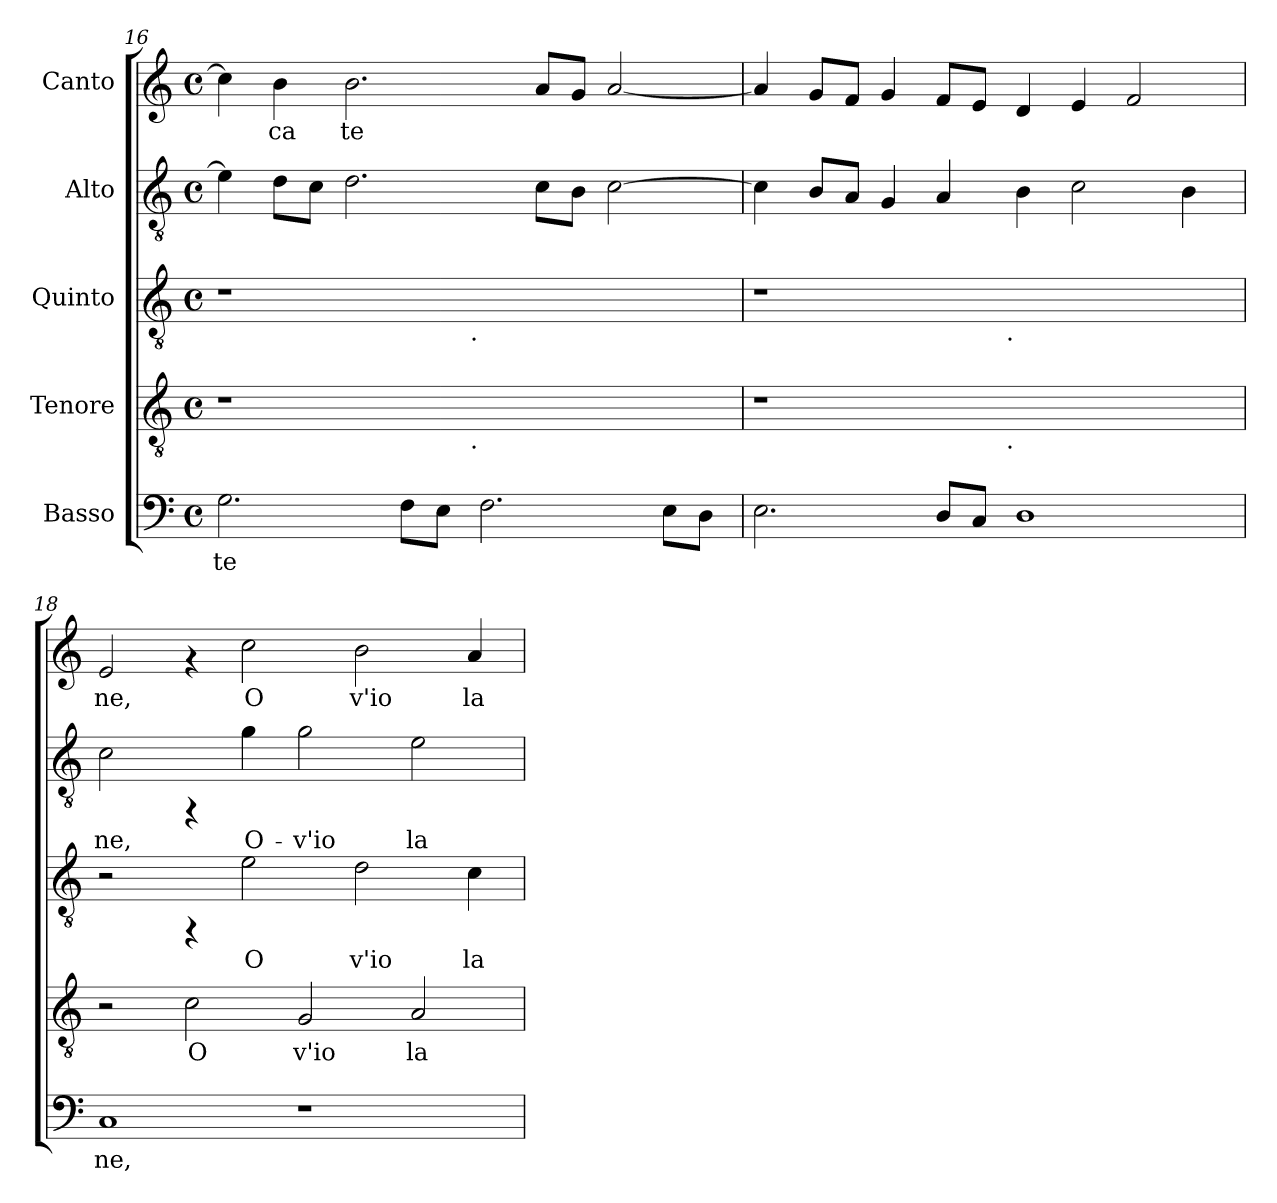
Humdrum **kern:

**kern	**text	**kern	**text	**kern	**text	**kern	**text	**kern	**text
*part5	*part5	*part4	*part4	*part3	*part3	*part2	*part2	*part1	*part1
*staff5	*staff5	*staff4	*staff4	*staff3	*staff3	*staff2	*staff2	*staff1	*staff1
*I"Basso	*	*I"Tenore	*	*I"Quinto	*	*I"Alto	*	*I"Canto	*
*clefF4	*	*clefGv2	*	*clefGv2	*	*clefGv2	*	*clefG2	*
*k[]	*	*k[]	*	*k[]	*	*k[]	*	*k[]	*
*C:	*	*C:	*	*C:	*	*C:	*	*C:	*
*M4/4	*	*M4/4	*	*M4/4	*	*M4/4	*	*M4/4	*
*met(c)	*	*met(c)	*	*met(c)	*	*met(c)	*	*met(c)	*
=16	=16	=16	=16	=16	=16	=16	=16	=16	=16
!	!LO:LY:b:cj	!	!	!	!	!	!LO:LY:b:cj	!	!LO:LY:b:cj
*	*	*^	*	*^	*	*	*	*	*
2.G\	te	1r	2ryy	.	1r	2ryy	.	4e\]	--	4cc\]	.
!	!	!	!	!	!	!	!	!	!LO:LY:b:cj	!	!LO:LY:b:cj
.	.	.	.	.	.	.	.	8d\L	--	4b\	ca
!	!	!	!	!	!	!	!	!	!LO:LY:b:cj	!	!
.	.	.	.	.	.	.	.	8c\J	--	.	.
!	!	!	!	!	!	!	!	!	!LO:LY:b:cj	!	!LO:LY:b:cj
.	.	.	4ryy	.	.	4ryy	.	2.d\	--	2.b\	te
!	!LO:LY:b:cj	!	!	!	!	!	!	!	!	!	!
8F\L	.	.	8...ryy	.	.	8...ryy	.	.	.	.	.
!	!LO:LY:b:cj	!	!	!	!	!	!	!	!	!	!
8E\J	.	.	.	.	.	.	.	.	.	.	.
!	!	!	!	!	!	!LO:TX:b:t=.	!	!	!	!	!
!	!	!	!LO:TX:b:t=.	!	!	!	!	!	!	!	!
.	.	.	1ryy	.	.	1ryy	.	.	.	.	.
!	!LO:LY:b:cj	!	!	!	!	!	!	!	!	!	!
2.F\	.	1ryy	.	.	1ryy	.	.	.	.	.	.
!	!	!	!	!	!	!	!	!	!LO:LY:b:cj	!	!LO:LY:b:cj
.	.	.	.	.	.	.	.	8c\L	--	8a/L	.
!	!	!	!	!	!	!	!	!	!LO:LY:b:cj	!	!LO:LY:b:cj
.	.	.	.	.	.	.	.	8B\J	--	8g/J	.
!	!	!	!	!	!	!	!	!	!LO:LY:b:cj	!	!LO:LY:b:cj
.	.	.	.	.	.	.	.	[>2c\	--	[<2a/	.
!	!LO:LY:b:cj	!	!	!	!	!	!	!	!	!	!
8E\L	.	.	.	.	.	.	.	.	.	.	.
!	!LO:LY:b:cj	!	!	!	!	!	!	!	!	!	!
8D\J	.	.	.	.	.	.	.	.	.	.	.
.	.	.	64ryy	.	.	64ryy	.	.	.	.	.
=17	=17	=17	=17	=17	=17	=17	=17	=17	=17	=17	=17
!	!LO:LY:b:cj	!	!	!	!	!	!	!	!LO:LY:b:cj	!	!LO:LY:b:cj
2.E\	.	1r	2ryy	.	1r	2ryy	.	4c\]	--	4a/]	.
!	!	!	!	!	!	!	!	!	!LO:LY:b:cj	!	!LO:LY:b:cj
.	.	.	.	.	.	.	.	8B/L	--	8g/L	.
!	!	!	!	!	!	!	!	!	!LO:LY:b:cj	!	!LO:LY:b:cj
.	.	.	.	.	.	.	.	8A/J	--	8f/J	.
!	!	!	!	!	!	!	!	!	!LO:LY:b:cj	!	!LO:LY:b:cj
.	.	.	4ryy	.	.	4ryy	.	4G/	--	4g/	.
!	!LO:LY:b:cj	!	!	!	!	!	!	!	!LO:LY:b:cj	!	!LO:LY:b:cj
8D/L	.	.	8...ryy	.	.	8...ryy	.	4A/	--	8f/L	.
!	!LO:LY:b:cj	!	!	!	!	!	!	!	!	!	!LO:LY:b:cj
8C/J	.	.	.	.	.	.	.	.	.	8e/J	.
!	!	!	!	!	!	!LO:TX:b:t=.	!	!	!	!	!
!	!	!	!LO:TX:b:t=.	!	!	!	!	!	!	!	!
.	.	.	1ryy	.	.	1ryy	.	.	.	.	.
!	!LO:LY:b:cj	!	!	!	!	!	!	!	!LO:LY:b:cj	!	!LO:LY:b:cj
1D	.	1ryy	.	.	1ryy	.	.	4B\	--	4d/	.
!	!	!	!	!	!	!	!	!	!LO:LY:b:cj	!	!LO:LY:b:cj
.	.	.	.	.	.	.	.	2c\	--	4e/	.
!	!	!	!	!	!	!	!	!	!	!	!LO:LY:b:cj
.	.	.	.	.	.	.	.	.	.	2f/	.
!	!	!	!	!	!	!	!	!	!LO:LY:b:cj	!	!
.	.	.	.	.	.	.	.	4B\	--	.	.
.	.	.	64ryy	.	.	64ryy	.	.	.	.	.
=18	=18	=18	=18	=18	=18	=18	=18	=18	=18	=18	=18
!	!LO:LY:b:cj	!	!	!	!	!	!	!	!LO:LY:b:cj	!	!LO:LY:b:cj
*	*	*v	*v	*	*	*	*	*	*	*	*
*	*	*	*	*v	*v	*	*	*	*	*
1C	ne,	2r	.	2r	.	2c\	-ne,	2e/	ne,
!	!	!	!LO:LY:b:cj	!	!	!	!	!	!
.	.	2c\	O	4rFF	.	4rFF	.	4rf	.
!	!	!	!	!	!LO:LY:b:cj	!	!LO:LY:b:cj	!	!LO:LY:b:cj
.	.	.	.	2e\	O	4g\	O-	2cc\	O
!	!	!	!LO:LY:b:cj	!	!	!	!LO:LY:b:cj	!	!
1r	.	2G/	v'io	.	.	2g\	-v'io	.	.
!	!	!	!	!	!LO:LY:b:cj	!	!	!	!LO:LY:b:cj
.	.	.	.	2d\	v'io	.	.	2b\	v'io
!	!	!	!LO:LY:b:cj	!	!	!	!LO:LY:b:cj	!	!
.	.	2A/	la	.	.	2e\	la	.	.
!	!	!	!	!	!LO:LY:b:cj	!	!	!	!LO:LY:b:cj
.	.	.	.	4c\	la	.	.	4a/	la
=	=	=	=	=	=	=	=	=	=
*-	*-	*-	*-	*-	*-	*-	*-	*-	*-
